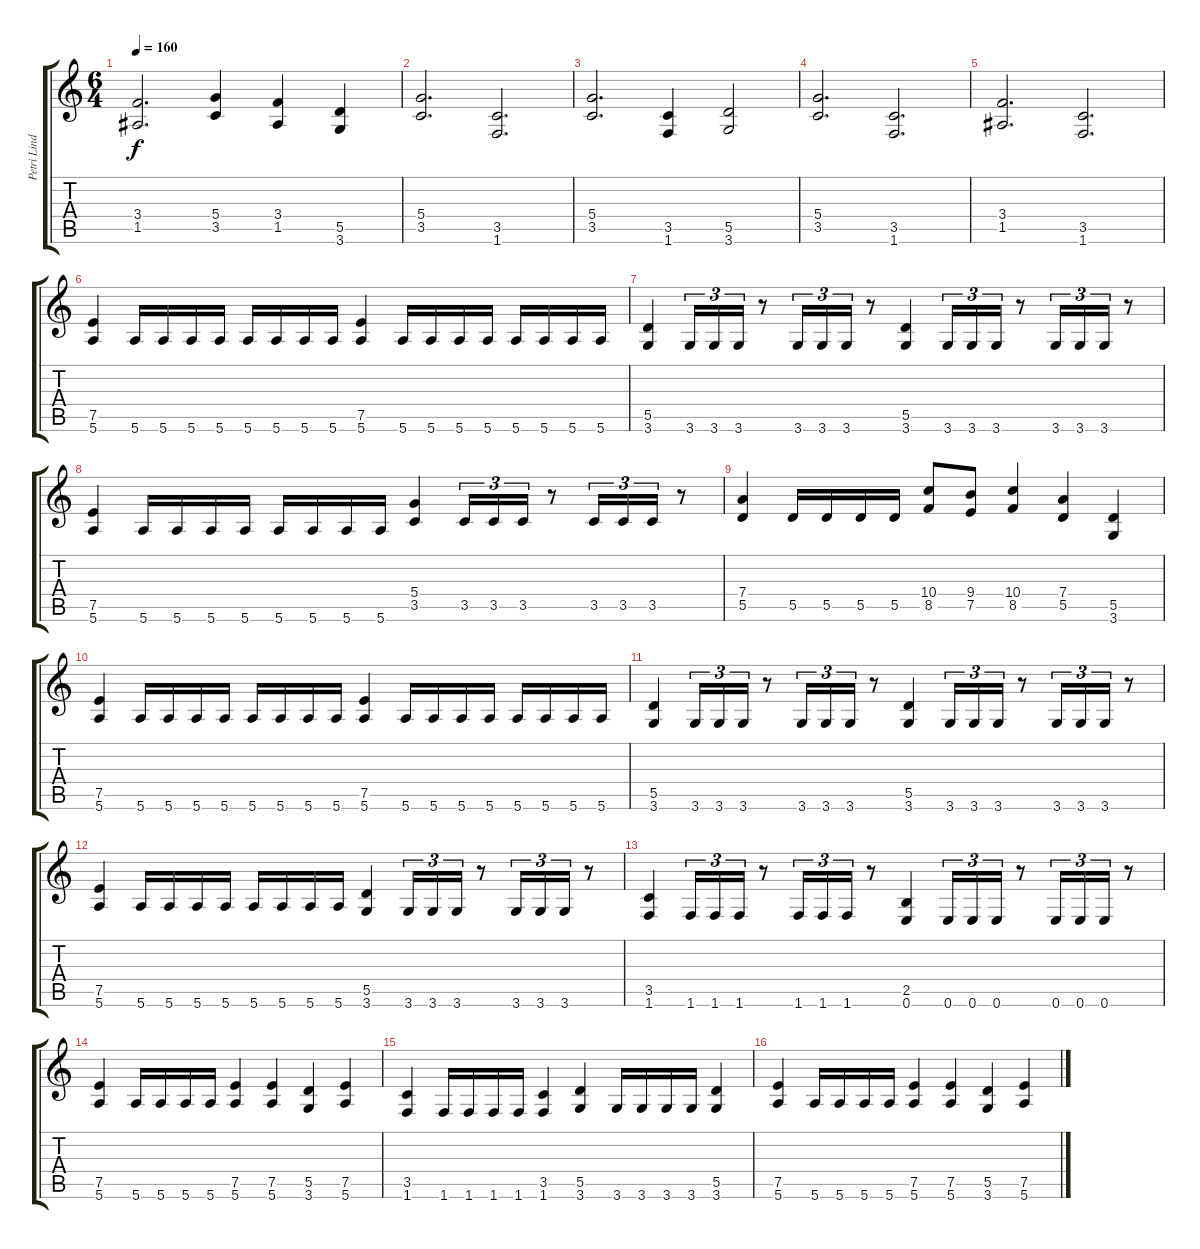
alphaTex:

\track ("Petri Lindroos" "Petri Lind") {instrument distortionguitar}
\staff {score tabs}
\tuning (E4 B3 G3 D3 A2 E2) {hide}
\ts (6 4)
\tempo 160
\clef g2
\ks c
(3.4 1.5).2{d dy f} (5.4 3.5).4 (3.4 1.5).4 (5.5 3.6).4 |
(5.4 3.5).2{d} (3.5 1.6).2{d} |
(5.4 3.5).2{d} (3.5 1.6).4 (5.5 3.6).2 |
(5.4 3.5).2{d} (3.5 1.6).2{d} |
(3.4 1.5).2{d} (3.5 1.6).2{d} |
(7.5 5.6).4 5.6.16 5.6.16 5.6.16 5.6.16 5.6.16 5.6.16 5.6.16 5.6.16 (7.5 5.6).4 5.6.16 5.6.16 5.6.16 5.6.16 5.6.16 5.6.16 5.6.16 5.6.16 |
(5.5 3.6).4 3.6.16{tu (3 2)} 3.6.16{tu (3 2)} 3.6.16{tu (3 2)} r.8 3.6.16{tu (3 2)} 3.6.16{tu (3 2)} 3.6.16{tu (3 2)} r.8 (5.5 3.6).4 3.6.16{tu (3 2)} 3.6.16{tu (3 2)} 3.6.16{tu (3 2)} r.8 3.6.16{tu (3 2)} 3.6.16{tu (3 2)} 3.6.16{tu (3 2)} r.8 |
(7.5 5.6).4 5.6.16 5.6.16 5.6.16 5.6.16 5.6.16 5.6.16 5.6.16 5.6.16 (5.4 3.5).4 3.5.16{tu (3 2)} 3.5.16{tu (3 2)} 3.5.16{tu (3 2)} r.8 3.5.16{tu (3 2)} 3.5.16{tu (3 2)} 3.5.16{tu (3 2)} r.8 |
(7.4 5.5).4 5.5.16 5.5.16 5.5.16 5.5.16 (10.4 8.5).8 (9.4 7.5).8 (10.4 8.5).4 (7.4 5.5).4 (5.5 3.6).4 |
(7.5 5.6).4 5.6.16 5.6.16 5.6.16 5.6.16 5.6.16 5.6.16 5.6.16 5.6.16 (7.5 5.6).4 5.6.16 5.6.16 5.6.16 5.6.16 5.6.16 5.6.16 5.6.16 5.6.16 |
(5.5 3.6).4 3.6.16{tu (3 2)} 3.6.16{tu (3 2)} 3.6.16{tu (3 2)} r.8 3.6.16{tu (3 2)} 3.6.16{tu (3 2)} 3.6.16{tu (3 2)} r.8 (5.5 3.6).4 3.6.16{tu (3 2)} 3.6.16{tu (3 2)} 3.6.16{tu (3 2)} r.8 3.6.16{tu (3 2)} 3.6.16{tu (3 2)} 3.6.16{tu (3 2)} r.8 |
(7.5 5.6).4 5.6.16 5.6.16 5.6.16 5.6.16 5.6.16 5.6.16 5.6.16 5.6.16 (5.5 3.6).4 3.6.16{tu (3 2)} 3.6.16{tu (3 2)} 3.6.16{tu (3 2)} r.8 3.6.16{tu (3 2)} 3.6.16{tu (3 2)} 3.6.16{tu (3 2)} r.8 |
(3.5 1.6).4 1.6.16{tu (3 2)} 1.6.16{tu (3 2)} 1.6.16{tu (3 2)} r.8 1.6.16{tu (3 2)} 1.6.16{tu (3 2)} 1.6.16{tu (3 2)} r.8 (2.5 0.6).4 0.6.16{tu (3 2)} 0.6.16{tu (3 2)} 0.6.16{tu (3 2)} r.8 0.6.16{tu (3 2)} 0.6.16{tu (3 2)} 0.6.16{tu (3 2)} r.8 |
(7.5 5.6).4 5.6.16 5.6.16 5.6.16 5.6.16 (7.5 5.6).4 (7.5 5.6).4 (5.5 3.6).4 (7.5 5.6).4 |
(3.5 1.6).4 1.6.16 1.6.16 1.6.16 1.6.16 (3.5 1.6).4 (5.5 3.6).4 3.6.16 3.6.16 3.6.16 3.6.16 (5.5 3.6).4 |
(7.5 5.6).4 5.6.16 5.6.16 5.6.16 5.6.16 (7.5 5.6).4 (7.5 5.6).4 (5.5 3.6).4 (7.5 5.6).4
